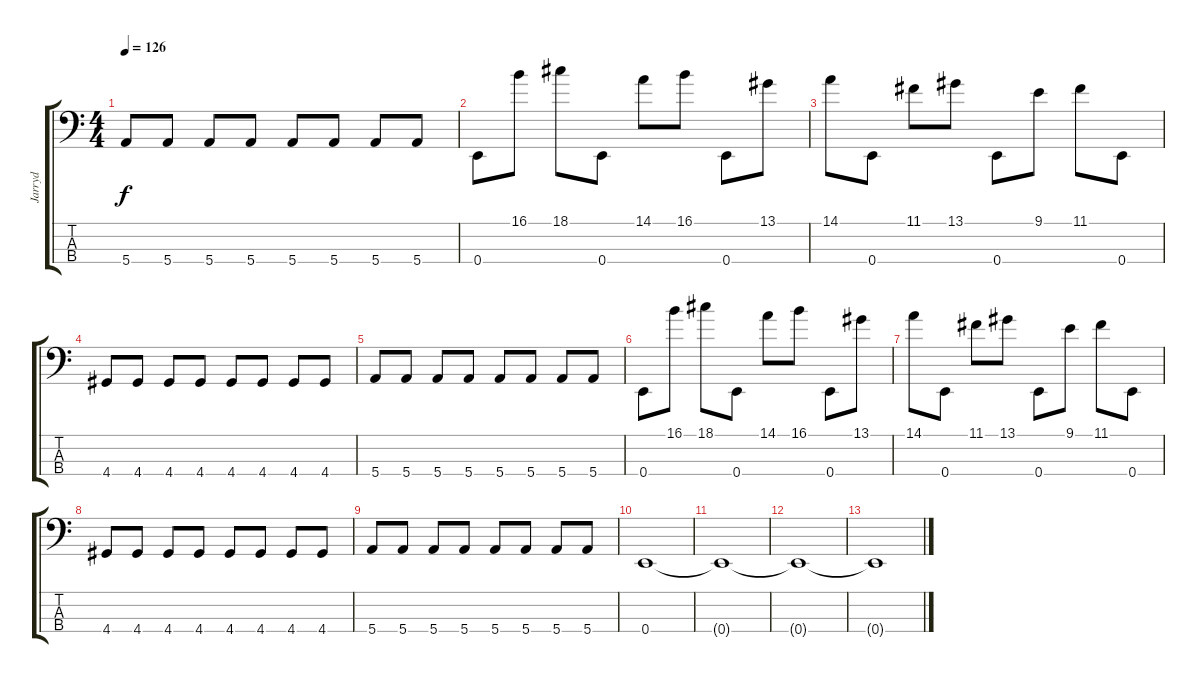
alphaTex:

\track ("Jarryd" "Jarryd") {instrument electricbassfinger}
\staff {score tabs}
\tuning (G2 D2 A1 E1) {hide}
\ts (4 4)
\tempo 126
\clef f4
\ks c
5.4.8{dy f} 5.4.8 5.4.8 5.4.8 5.4.8 5.4.8 5.4.8 5.4.8 |
0.4.8 16.1.8 18.1.8 0.4.8 14.1.8 16.1.8 0.4.8 13.1.8 |
14.1.8 0.4.8 11.1.8 13.1.8 0.4.8 9.1.8 11.1.8 0.4.8 |
4.4.8 4.4.8 4.4.8 4.4.8 4.4.8 4.4.8 4.4.8 4.4.8 |
5.4.8 5.4.8 5.4.8 5.4.8 5.4.8 5.4.8 5.4.8 5.4.8 |
0.4.8 16.1.8 18.1.8 0.4.8 14.1.8 16.1.8 0.4.8 13.1.8 |
14.1.8 0.4.8 11.1.8 13.1.8 0.4.8 9.1.8 11.1.8 0.4.8 |
4.4.8 4.4.8 4.4.8 4.4.8 4.4.8 4.4.8 4.4.8 4.4.8 |
5.4.8 5.4.8 5.4.8 5.4.8 5.4.8 5.4.8 5.4.8 5.4.8 |
0.4.1 |
0.4{t}.1 |
0.4{t}.1 |
0.4{t}.1
